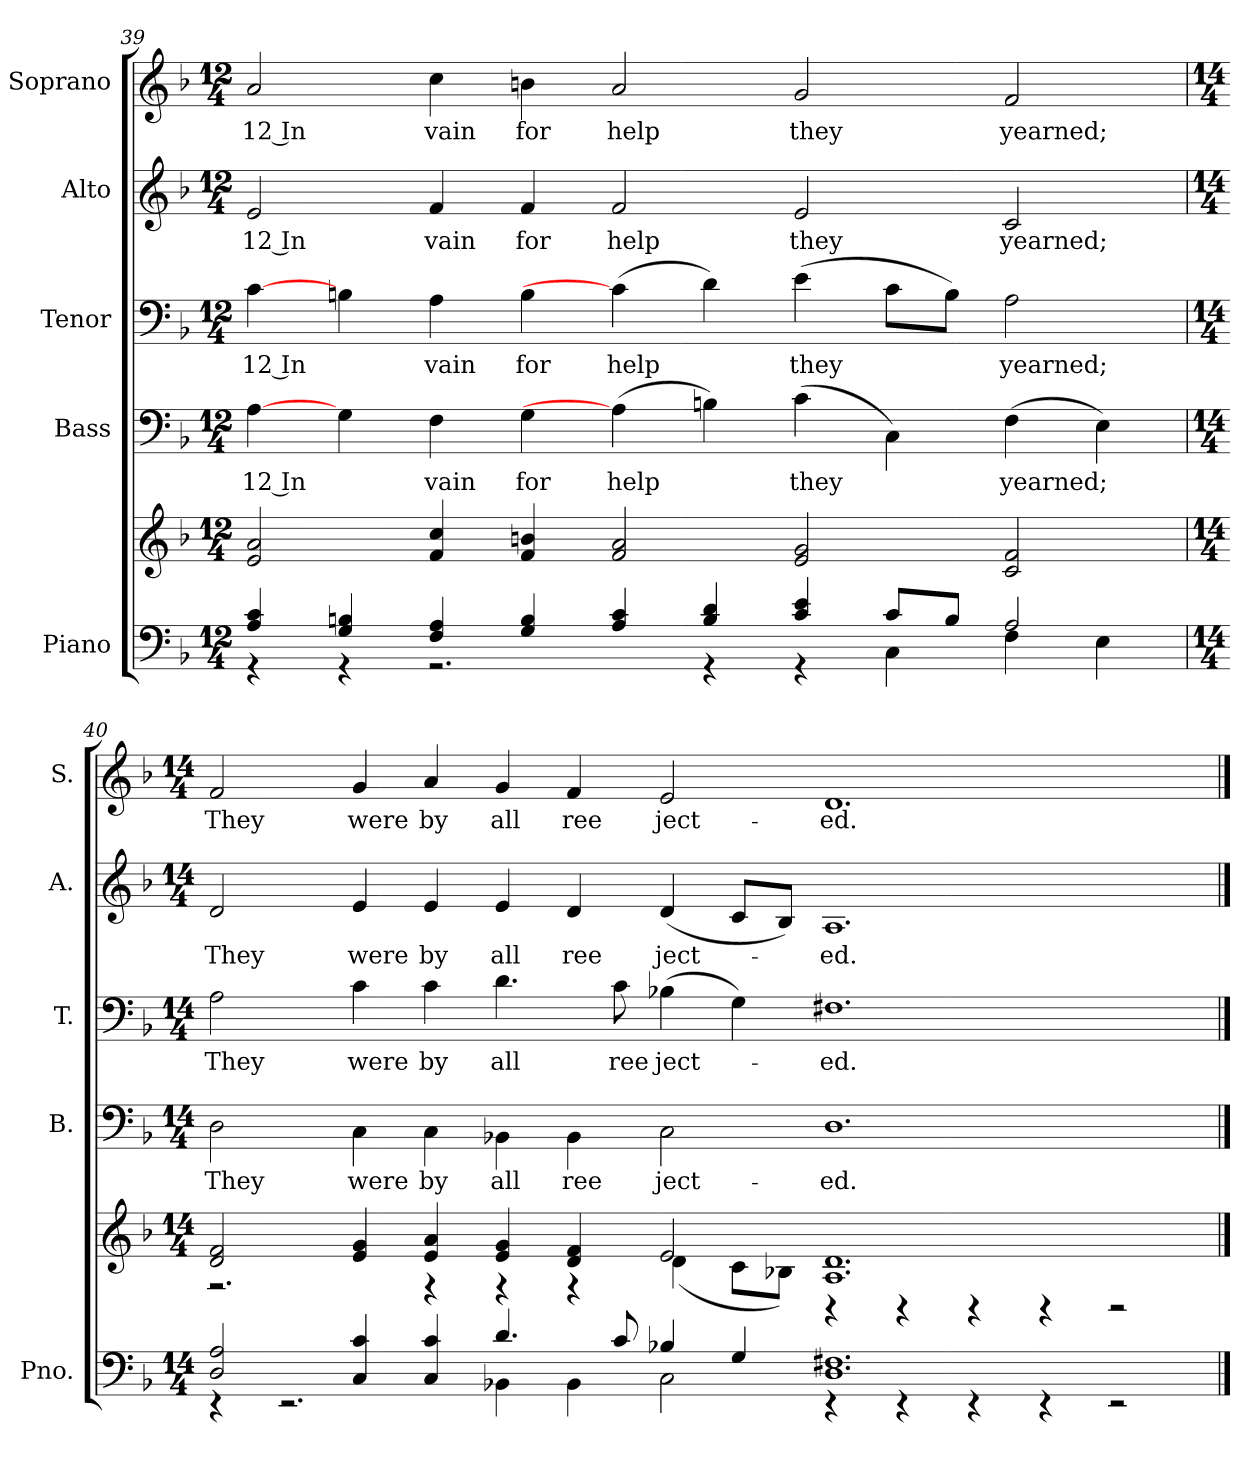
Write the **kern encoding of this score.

**kern	**kern	**kern	**text	**kern	**text	**kern	**text	**kern	**text
*part5	*part5	*part4	*part4	*part3	*part3	*part2	*part2	*part1	*part1
*staff6	*staff5	*staff4	*staff4	*staff3	*staff3	*staff2	*staff2	*staff1	*staff1
*I"Piano	*	*I"Bass	*	*I"Tenor	*	*I"Alto	*	*I"Soprano	*
*I'Pno.	*	*I'B.	*	*I'T.	*	*I'A.	*	*I'S.	*
!!LO:PB:g=z
*clefF4	*clefG2	*clefF4	*	*clefF4	*	*clefG2	*	*clefG2	*
*k[b-]	*k[b-]	*k[b-]	*	*k[b-]	*	*k[b-]	*	*k[b-]	*
*F:	*F:	*F:	*	*F:	*	*F:	*	*F:	*
*M12/4	*M12/4	*M12/4	*	*M12/4	*	*M12/4	*	*M12/4	*
=39	=39	=39	=39	=39	=39	=39	=39	=39	=39
*^	*	*	*	*	*	*	*	*	*
!	!	!	!	!LO:LY:b:color=#000000	!	!	!	!	!	!
!	!	!	!	!	!	!LO:LY:b:color=#000000	!	!	!	!
!	!	!	!	!	!	!	!	!LO:LY:b:color=#000000	!	!
!	!	!	!	!	!	!	!	!	!	!LO:LY:b:color=#000000
4Ai/ 4ci	4r	2ei/ 2ai	[>4Ai\	12 In	[>4ci\	12 In	2ei/	12 In	2ai/	12 In
4Gi/ 4Bni	4r	.	4Gi\	.	4Bni\	.	.	.	.	.
!	!	!	!	!LO:LY:b:color=#000000	!	!	!	!	!	!
!	!	!	!	!	!	!LO:LY:b:color=#000000	!	!	!	!
!	!	!	!	!	!	!	!	!LO:LY:b:color=#000000	!	!
!	!	!	!	!	!	!	!	!	!	!LO:LY:b:color=#000000
4Fi/ 4Ai	2.r	4fi/ 4cci	4Fi\	vain	4Ai\	vain	4fi/	vain	4cci\	vain
!	!	!	!	!LO:LY:b:color=#000000	!	!	!	!	!	!
!	!	!	!	!	!	!LO:LY:b:color=#000000	!	!	!	!
!	!	!	!	!	!	!	!	!LO:LY:b:color=#000000	!	!
!	!	!	!	!	!	!	!	!	!	!LO:LY:b:color=#000000
4Gi/ 4Bi	.	4fi/ 4bni	4Gi\	for	4Bi\	for	4fi/	for	4bni\	for
!	!	!	!	!LO:LY:b:color=#000000	!	!	!	!	!	!
!	!	!	!	!	!	!LO:LY:b:color=#000000	!	!	!	!
!	!	!	!	!	!	!	!	!LO:LY:b:color=#000000	!	!
!	!	!	!	!	!	!	!	!	!	!LO:LY:b:color=#000000
4Ai/ 4ci	.	2fi/ 2ai	(4Ai\]	help	(4ci\]	help	2fi/	help	2ai/	help
4Bi/ 4di	4r	.	4Bni\)	.	4di\)	.	.	.	.	.
!	!	!	!	!LO:LY:b:color=#000000	!	!	!	!	!	!
!	!	!	!	!	!	!LO:LY:b:color=#000000	!	!	!	!
!	!	!	!	!	!	!	!	!LO:LY:b:color=#000000	!	!
!	!	!	!	!	!	!	!	!	!	!LO:LY:b:color=#000000
4ci/ 4ei	4r	2ei/ 2gi	(4ci\	they	(4ei\	they	2ei/	they	2gi/	they
8ci/L	4Ci\	.	4Ci\)	.	8ci\L	.	.	.	.	.
8Bi/J	.	.	.	.	8Bi\J)	.	.	.	.	.
!	!	!	!	!LO:LY:b:color=#000000	!	!	!	!	!	!
!	!	!	!	!	!	!LO:LY:b:color=#000000	!	!	!	!
!	!	!	!	!	!	!	!	!LO:LY:b:color=#000000	!	!
!	!	!	!	!	!	!	!	!	!	!LO:LY:b:color=#000000
2Ai/	4Fi\	2ci/ 2fi	(4Fi\	yearned;	2Ai\	yearned;	2ci/	yearned;	2fi/	yearned;
.	4Ei\	.	4Ei\)	.	.	.	.	.	.	.
!!LO:PB:g=z
=40	=40	=40	=40	=40	=40	=40	=40	=40	=40	=40
*M14/4	*	*M14/4	*M14/4	*	*M14/4	*	*M14/4	*	*M14/4	*
*	*	*^	*	*	*	*	*	*	*	*
!	!	!	!	!	!LO:LY:b:color=#000000	!	!	!	!	!	!
!	!	!	!	!	!	!	!LO:LY:b:color=#000000	!	!	!	!
!	!	!	!	!	!	!	!	!	!LO:LY:b:color=#000000	!	!
!	!	!	!	!	!	!	!	!	!	!	!LO:LY:b:color=#000000
2Di/ 2Ai	4r	2di/ 2fi	2.r	2Di\	They	2Ai\	They	2di/	They	2fi/	They
.	2.r	.	.	.	.	.	.	.	.	.	.
!	!	!	!	!	!LO:LY:b:color=#000000	!	!	!	!	!	!
!	!	!	!	!	!	!	!LO:LY:b:color=#000000	!	!	!	!
!	!	!	!	!	!	!	!	!	!LO:LY:b:color=#000000	!	!
!	!	!	!	!	!	!	!	!	!	!	!LO:LY:b:color=#000000
4Ci/ 4ci	.	4ei/ 4gi	.	4Ci\	were	4ci\	were	4ei/	were	4gi/	were
!	!	!	!	!	!LO:LY:b:color=#000000	!	!	!	!	!	!
!	!	!	!	!	!	!	!LO:LY:b:color=#000000	!	!	!	!
!	!	!	!	!	!	!	!	!	!LO:LY:b:color=#000000	!	!
!	!	!	!	!	!	!	!	!	!	!	!LO:LY:b:color=#000000
4Ci/ 4ci	.	4ei/ 4ai	4r	4Ci\	by	4ci\	by	4ei/	by	4ai/	by
!	!	!	!	!	!LO:LY:b:color=#000000	!	!	!	!	!	!
!	!	!	!	!	!	!	!LO:LY:b:color=#000000	!	!	!	!
!	!	!	!	!	!	!	!	!	!LO:LY:b:color=#000000	!	!
!	!	!	!	!	!	!	!	!	!	!	!LO:LY:b:color=#000000
4.di/	4BB-Xi\	4ei/ 4gi	4r	4BB-Xi\	all	4.di\	all	4ei/	all	4gi/	all
!	!	!	!	!	!LO:LY:b:color=#000000	!	!	!	!	!	!
!	!	!	!	!	!	!	!	!	!LO:LY:b:color=#000000	!	!
!	!	!	!	!	!	!	!	!	!	!	!LO:LY:b:color=#000000
.	4BB-i\	4di/ 4fi	4r	4BB-i\	ree	.	.	4di/	ree	4fi/	ree
!	!	!	!	!	!	!	!LO:LY:b:color=#000000	!	!	!	!
8ci/	.	.	.	.	.	8ci\	ree	.	.	.	.
!	!	!	!	!	!LO:LY:b:color=#000000	!	!	!	!	!	!
!	!	!	!	!	!	!	!LO:LY:b:color=#000000	!	!	!	!
!	!	!	!	!	!	!	!	!	!LO:LY:b:color=#000000	!	!
!	!	!	!	!	!	!	!	!	!	!	!LO:LY:b:color=#000000
4B-Xi/	2Ci\	2ei/	(4di\	2Ci\	ject-	(4B-Xi\	ject-	(4di/	ject-	2ei/	ject-
4Gi/	.	.	8ci\L	.	.	4Gi\)	.	8ci/L	.	.	.
.	.	.	8B-Xi\J)	.	.	.	.	8B-i/J)	.	.	.
!	!	!	!	!	!LO:LY:b:color=#000000	!	!	!	!	!	!
!	!	!	!	!	!	!	!LO:LY:b:color=#000000	!	!	!	!
!	!	!	!	!	!	!	!	!	!LO:LY:b:color=#000000	!	!
!	!	!	!	!	!	!	!	!	!	!	!LO:LY:b:color=#000000
1.Di 1.F#Xi	4r	1.Ai 1.di	4r	1.Di	-ed.	1.F#Xi	-ed.	1.Ai	-ed.	1.di	-ed.
.	4r	.	4r	.	.	.	.	.	.	.	.
.	4r	.	4r	.	.	.	.	.	.	.	.
.	4r	.	4r	.	.	.	.	.	.	.	.
.	2r	.	2r	.	.	.	.	.	.	.	.
*v	*v	*	*	*	*	*	*	*	*	*	*
*	*v	*v	*	*	*	*	*	*	*	*
==	==	==	==	==	==	==	==	==	==
*-	*-	*-	*-	*-	*-	*-	*-	*-	*-
